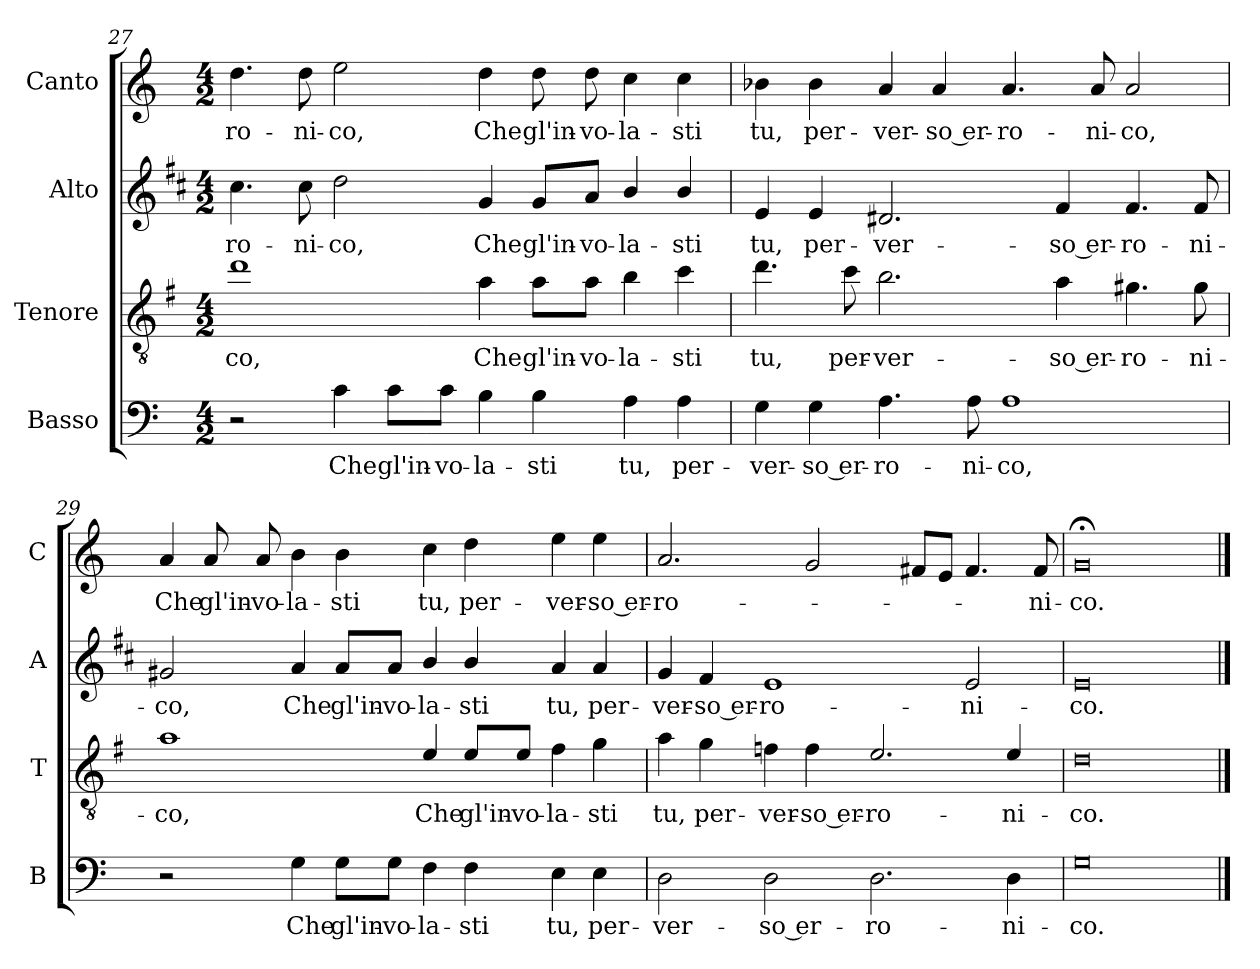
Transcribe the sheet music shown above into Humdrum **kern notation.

**kern	**text	**kern	**text	**kern	**text	**kern	**text
*part4	*part4	*part3	*part3	*part2	*part2	*part1	*part1
*staff4	*staff4	*staff3	*staff3	*staff2	*staff2	*staff1	*staff1
*I"Basso	*	*I"Tenore	*	*I"Alto	*	*I"Canto	*
*I'B	*	*I'T	*	*I'A	*	*I'C	*
!!LO:LB:g=z
*clefF4	*	*clefGv2	*	*clefG2	*	*clefG2	*
*	*	*ITrd4c7	*	*ITrd1c2	*	*	*
*k[]	*	*k[]	*	*k[]	*	*k[]	*
*C:	*	*C:	*	*C:	*	*C:	*
*M4/2	*	*M4/2	*	*M4/2	*	*M4/2	*
=27	=27	=27	=27	=27	=27	=27	=27
!	!	!	!LO:LY:b	!	!LO:LY:b	!	!LO:LY:b
2r	.	1g	-co,	4.b\	-ro-	4.dd\	-ro-
!	!	!	!	!	!LO:LY:b	!	!LO:LY:b
.	.	.	.	8b\	-ni-	8dd\	-ni-
!	!LO:LY:b	!	!	!	!LO:LY:b	!	!LO:LY:b
4c\	Che	.	.	2cc\	-co,	2ee\	-co,
!	!LO:LY:b	!	!	!	!	!	!
8c\L	gl'in-	.	.	.	.	.	.
!	!LO:LY:b	!	!	!	!	!	!
8c\J	-vo-	.	.	.	.	.	.
!	!LO:LY:b	!	!LO:LY:b	!	!LO:LY:b	!	!LO:LY:b
4B\	-la-	4d\	Che	4f/	Che	4dd\	Che
!	!LO:LY:b	!	!LO:LY:b	!	!LO:LY:b	!	!LO:LY:b
4B\	-sti	8d\L	gl'in-	8f/L	gl'in-	8dd\	gl'in-
!	!	!	!LO:LY:b	!	!LO:LY:b	!	!LO:LY:b
.	.	8d\J	-vo-	8g/J	-vo-	8dd\	-vo-
!	!LO:LY:b	!	!LO:LY:b	!	!LO:LY:b	!	!LO:LY:b
4A\	tu,	4e\	-la-	4a/	-la-	4cc\	-la-
!	!LO:LY:b	!	!LO:LY:b	!	!LO:LY:b	!	!LO:LY:b
4A\	per-	4f\	-sti	4a/	-sti	4cc\	-sti
=28	=28	=28	=28	=28	=28	=28	=28
!	!LO:LY:b	!	!LO:LY:b	!	!LO:LY:b	!	!LO:LY:b
4G\	-ver-	4.g\	tu,	4d/	tu,	4b-X\	tu,
!	!LO:LY:b	!	!	!	!LO:LY:b	!	!LO:LY:b
4G\	-so er-	.	.	4d/	per-	4b-\	per-
!	!	!	!LO:LY:b	!	!	!	!
.	.	8f\	per-	.	.	.	.
!	!LO:LY:b	!	!LO:LY:b	!	!LO:LY:b	!	!LO:LY:b
4.A\	-ro-	2.e\	-ver-	2.c#X/	-ver-	4a/	-ver-
!	!	!	!	!	!	!	!LO:LY:b
.	.	.	.	.	.	4a/	-so er-
!	!LO:LY:b	!	!	!	!	!	!
8A\	-ni-	.	.	.	.	.	.
!	!LO:LY:b	!	!	!	!	!	!LO:LY:b
1A	-co,	.	.	.	.	4.a/	-ro-
!	!	!	!LO:LY:b	!	!LO:LY:b	!	!
.	.	4d\	-so er-	4e/	-so er-	.	.
!	!	!	!	!	!	!	!LO:LY:b
.	.	.	.	.	.	8a/	-ni-
!	!	!	!LO:LY:b	!	!LO:LY:b	!	!LO:LY:b
.	.	4.c#X\	-ro-	4.e/	-ro-	2a/	-co,
!	!	!	!LO:LY:b	!	!LO:LY:b	!	!
.	.	8c#\	-ni-	8e/	-ni-	.	.
!!LO:LB:g=z
=29	=29	=29	=29	=29	=29	=29	=29
!	!	!	!LO:LY:b	!	!LO:LY:b	!	!LO:LY:b
2r	.	1d	-co,	2f#X/	-co,	4a/	Che
!	!	!	!	!	!	!	!LO:LY:b
.	.	.	.	.	.	8a/	gl'in-
!	!	!	!	!	!	!	!LO:LY:b
.	.	.	.	.	.	8a/	-vo-
!	!LO:LY:b	!	!	!	!LO:LY:b	!	!LO:LY:b
4G\	Che	.	.	4g/	Che	4b\	-la-
!	!LO:LY:b	!	!	!	!LO:LY:b	!	!LO:LY:b
8G\L	gl'in-	.	.	8g/L	gl'in-	4b\	-sti
!	!LO:LY:b	!	!	!	!LO:LY:b	!	!
8G\J	-vo-	.	.	8g/J	-vo-	.	.
!	!LO:LY:b	!	!LO:LY:b	!	!LO:LY:b	!	!LO:LY:b
4F\	-la-	4A/	Che	4a/	-la-	4cc\	tu,
!	!LO:LY:b	!	!LO:LY:b	!	!LO:LY:b	!	!LO:LY:b
4F\	-sti	8A/L	gl'in-	4a/	-sti	4dd\	per-
!	!	!	!LO:LY:b	!	!	!	!
.	.	8A/J	-vo-	.	.	.	.
!	!LO:LY:b	!	!LO:LY:b	!	!LO:LY:b	!	!LO:LY:b
4E\	tu,	4B\	-la-	4g/	tu,	4ee\	-ver-
!	!LO:LY:b	!	!LO:LY:b	!	!LO:LY:b	!	!LO:LY:b
4E\	per-	4c\	-sti	4g/	per-	4ee\	-so er-
=30	=30	=30	=30	=30	=30	=30	=30
!	!LO:LY:b	!	!LO:LY:b	!	!LO:LY:b	!	!LO:LY:b
2D\	-ver-	4d\	tu,	4f/	-ver-	2.a/	-ro-
!	!	!	!LO:LY:b	!	!LO:LY:b	!	!
.	.	4c\	per-	4e/	-so er-	.	.
!	!LO:LY:b	!	!LO:LY:b	!	!LO:LY:b	!	!
2D\	-so er-	4B-X\	-ver-	1d	-ro-	.	.
!	!	!	!LO:LY:b	!	!	!	!
.	.	4B-\	-so er-	.	.	2g/	.
!	!LO:LY:b	!	!LO:LY:b	!	!	!	!
2.D\	-ro-	2.A/	-ro-	.	.	.	.
.	.	.	.	.	.	8f#X/L	.
.	.	.	.	.	.	8e/J	.
!	!	!	!	!	!LO:LY:b	!	!
.	.	.	.	2d/	-ni-	4.f#/	.
!	!LO:LY:b	!	!LO:LY:b	!	!	!	!
4D\	-ni-	4A/	-ni-	.	.	.	.
!	!	!	!	!	!	!	!LO:LY:b
.	.	.	.	.	.	8f#/	-ni-
=31	=31	=31	=31	=31	=31	=31	=31
!	!LO:LY:b	!	!LO:LY:b	!	!LO:LY:b	!	!LO:LY:b
0G	-co.	0G	-co.	0d	-co.	0g;<	-co.
==	==	==	==	==	==	==	==
*-	*-	*-	*-	*-	*-	*-	*-
